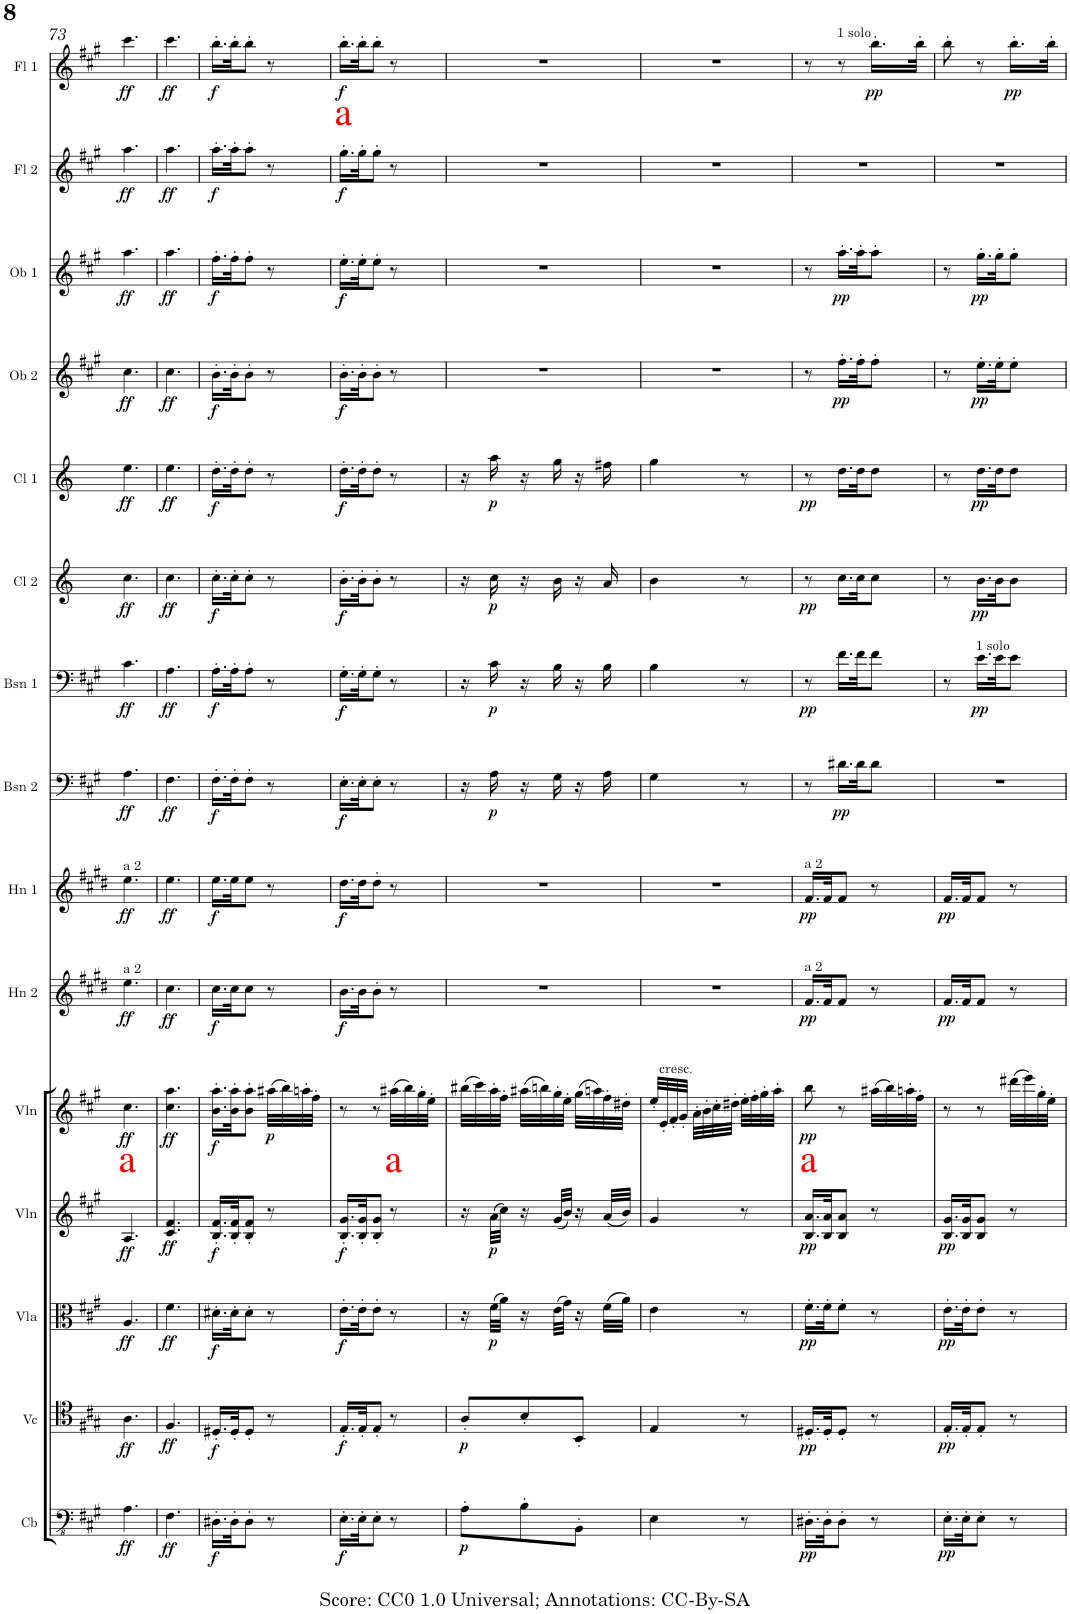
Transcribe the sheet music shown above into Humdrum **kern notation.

**kern	**dynam	**kern	**dynam	**kern	**dynam	**kern	**dynam	**kern	**text	**dynam	**kern	**dynam	**kern	**dynam	**kern	**dynam	**kern	**dynam	**kern	**dynam	**kern	**dynam	**kern	**dynam	**kern	**dynam	**kern	**dynam	**kern	**text	**dynam
*part15	*part15	*part14	*part14	*part13	*part13	*part12	*part12	*part11	*part11	*part11	*part10	*part10	*part9	*part9	*part8	*part8	*part7	*part7	*part6	*part6	*part5	*part5	*part4	*part4	*part3	*part3	*part2	*part2	*part1	*part1	*part1
*staff15	*staff15	*staff14	*staff14	*staff13	*staff13	*staff12	*staff12	*staff11	*staff11	*staff11	*staff10	*staff10	*staff9	*staff9	*staff8	*staff8	*staff7	*staff7	*staff6	*staff6	*staff5	*staff5	*staff4	*staff4	*staff3	*staff3	*staff2	*staff2	*staff1	*staff1	*staff1
*I"Contrabass	*	*I"Violoncello	*	*I"Viola	*	*I"Violin	*	*I"Violin	*	*	*I"F Horn 2 (orig. E and A)	*	*I"F Horn 1 (orig. E and A)	*	*I"Bassoon 2	*	*I"Bassoon 1	*	*I"A Clarinet 2	*	*I"A Clarinet 1	*	*I"Oboe 2	*	*I"Oboe 1	*	*I"Flute 2	*	*I"Flute 1	*	*
*I'Cb	*	*I'Vc	*	*I'Vla	*	*I'Vln	*	*I'Vln	*	*	*I'Hn 2	*	*I'Hn 1	*	*I'Bsn 2	*	*I'Bsn 1	*	*I'Cl 2	*	*I'Cl 1	*	*I'Ob 2	*	*I'Ob 1	*	*I'Fl 2	*	*I'Fl 1	*	*
!!LO:PB:g=z
*clefFv4	*	*clefC4	*	*clefC3	*	*clefG2	*	*clefG2	*	*	*clefG2	*	*clefG2	*	*clefF4	*	*clefF4	*	*clefG2	*	*clefG2	*	*clefG2	*	*clefG2	*	*clefG2	*	*clefG2	*	*
*	*	*	*	*	*	*	*	*	*	*	*Trd4c7	*	*Trd4c7	*	*	*	*	*	*Trd2c3	*	*Trd2c3	*	*	*	*	*	*	*	*	*	*
*k[f#c#g#]	*	*k[f#c#g#]	*	*k[f#c#g#]	*	*k[f#c#g#]	*	*k[f#c#g#]	*	*	*k[f#c#g#d#]	*	*k[f#c#g#d#]	*	*k[f#c#g#]	*	*k[f#c#g#]	*	*k[]	*	*k[]	*	*k[f#c#g#]	*	*k[f#c#g#]	*	*k[f#c#g#]	*	*k[f#c#g#]	*	*
*M3/8	*	*M3/8	*	*M3/8	*	*M3/8	*	*M3/8	*	*	*M3/8	*	*M3/8	*	*M3/8	*	*M3/8	*	*M3/8	*	*M3/8	*	*M3/8	*	*M3/8	*	*M3/8	*	*M3/8	*	*
=73	=73	=73	=73	=73	=73	=73	=73	=73	=73	=73	=73	=73	=73	=73	=73	=73	=73	=73	=73	=73	=73	=73	=73	=73	=73	=73	=73	=73	=73	=73	=73
!	!	!	!	!	!	!	!	!	!	!	!	!	!LO:TX:a:t=a 2	!	!	!	!	!	!	!	!	!	!	!	!	!	!	!	!	!	!
!	!	!	!	!	!	!	!	!	!	!	!LO:TX:a:t=a 2	!	!	!	!	!	!	!	!	!	!	!	!	!	!	!	!	!	!	!	!
!	!LO:DY:b	!	!LO:DY:b	!	!LO:DY:b	!	!LO:DY:b	!	!LO:LY:b:color=#FF0000	!LO:DY:b	!	!LO:DY:b	!	!LO:DY:b	!	!LO:DY:b	!	!LO:DY:b	!	!LO:DY:b	!	!LO:DY:b	!	!LO:DY:b	!	!LO:DY:b	!	!LO:DY:b	!	!	!LO:DY:b
4.AA\	ff	4.A\	ff	4.A/	ff	4.A/	ff	4.cc#\	a	ff	4.ee\	ff	4.ee\	ff	4.A\	ff	4.c#\	ff	4.cc\	ff	4.ee\	ff	4.cc#\	ff	4.aa\	ff	4.aa\	ff	4.ccc#\	.	ff
=74	=74	=74	=74	=74	=74	=74	=74	=74	=74	=74	=74	=74	=74	=74	=74	=74	=74	=74	=74	=74	=74	=74	=74	=74	=74	=74	=74	=74	=74	=74	=74
!	!LO:DY:b	!	!LO:DY:b	!	!LO:DY:b	!	!LO:DY:b	!	!	!LO:DY:b	!	!LO:DY:b	!	!LO:DY:b	!	!LO:DY:b	!	!LO:DY:b	!	!LO:DY:b	!	!LO:DY:b	!	!LO:DY:b	!	!LO:DY:b	!	!LO:DY:b	!	!	!LO:DY:b
4.FF#\	ff	4.F#/	ff	4.f#\	ff	4.c#/ 4.f#/	ff	4.cc#\ 4.aa\	.	ff	4.cc#\	ff	4.ee\	ff	4.F#\	ff	4.A\	ff	4.cc\	ff	4.ee\	ff	4.cc#\	ff	4.aa\	ff	4.aa\	ff	4.ccc#\	.	ff
=75	=75	=75	=75	=75	=75	=75	=75	=75	=75	=75	=75	=75	=75	=75	=75	=75	=75	=75	=75	=75	=75	=75	=75	=75	=75	=75	=75	=75	=75	=75	=75
!	!LO:DY:b	!	!LO:DY:b	!	!LO:DY:b	!	!LO:DY:b	!	!	!LO:DY:b	!	!LO:DY:b	!	!LO:DY:b	!	!LO:DY:b	!	!LO:DY:b	!	!LO:DY:b	!	!LO:DY:b	!	!LO:DY:b	!	!LO:DY:b	!	!LO:DY:b	!	!	!LO:DY:b
16.DD#X'\LL	f	16.D#X'/LL	f	16.d#X'\LL	f	16.B/' 16.f#/'LL	f	16.b\' 16.aa\'LL	.	f	16.cc#\LL	f	16.ee\LL	f	16.F#'\LL	f	16.A'\LL	f	16.cc'\LL	f	16.dd'\LL	f	16.b'\LL	f	16.ff#'\LL	f	16.aa'\LL	f	16.bb'\LL	.	f
32DD#'\JK	.	32D#'/JK	.	32d#'\JK	.	32B/' 32f#/'JK	.	32b\' 32aa\'JK	.	.	32cc#\JK	.	32ee\JK	.	32F#'\JK	.	32A'\JK	.	32cc'\JK	.	32dd'\JK	.	32b'\JK	.	32ff#'\JK	.	32aa'\JK	.	32bb'\JK	.	.
8DD#'\J	.	8D#'/J	.	8d#'\J	.	8B/' 8f#/'J	.	8b\' 8aa\'J	.	.	8cc#\J	.	8ee\J	.	8F#'\J	.	8A'\J	.	8cc'\J	.	8dd'\J	.	8b'\J	.	8ff#'\J	.	8aa'\J	.	8bb'\J	.	.
!	!	!	!	!	!	!	!	!	!	!LO:DY:b	!	!	!	!	!	!	!	!	!	!	!	!	!	!	!	!	!	!	!	!	!
8r	.	8r	.	8r	.	8r	.	(32aa#X\LLL	.	p	8r	.	8r	.	8r	.	8r	.	8r	.	8r	.	8r	.	8r	.	8r	.	8r	.	.
.	.	.	.	.	.	.	.	32bb\)	.	.	.	.	.	.	.	.	.	.	.	.	.	.	.	.	.	.	.	.	.	.	.
.	.	.	.	.	.	.	.	32aan'\	.	.	.	.	.	.	.	.	.	.	.	.	.	.	.	.	.	.	.	.	.	.	.
.	.	.	.	.	.	.	.	32ff#'\JJJ	.	.	.	.	.	.	.	.	.	.	.	.	.	.	.	.	.	.	.	.	.	.	.
=76	=76	=76	=76	=76	=76	=76	=76	=76	=76	=76	=76	=76	=76	=76	=76	=76	=76	=76	=76	=76	=76	=76	=76	=76	=76	=76	=76	=76	=76	=76	=76
!	!LO:DY:b	!	!LO:DY:b	!	!LO:DY:b	!	!LO:DY:b	!	!	!	!	!LO:DY:b	!	!LO:DY:b	!	!LO:DY:b	!	!LO:DY:b	!	!LO:DY:b	!	!LO:DY:b	!	!LO:DY:b	!	!LO:DY:b	!	!LO:DY:b	!	!LO:LY:b:color=#FF0000	!LO:DY:b
16.EE'\LL	f	16.E'/LL	f	16.e'\LL	f	16.B/' 16.g#/'LL	f	8r	.	.	16.b\LL	f	16.dd#\LL	f	16.E'\LL	f	16.G#'\LL	f	16.b'\LL	f	16.dd'\LL	f	16.b'\LL	f	16.ee'\LL	f	16.gg#'\LL	f	16.bb'\LL	a	f
32EE'\JK	.	32E'/JK	.	32e'\JK	.	32B/' 32g#/'JK	.	.	.	.	32b\JK	.	32dd#\JK	.	32E'\JK	.	32G#'\JK	.	32b'\JK	.	32dd'\JK	.	32b'\JK	.	32ee'\JK	.	32gg#'\JK	.	32bb'\JK	.	.
8EE'\J	.	8E'/J	.	8e'\J	.	8B/' 8g#/'J	.	8r	.	.	8b'\J	.	8dd#'\J	.	8E'\J	.	8G#'\J	.	8b'\J	.	8dd'\J	.	8b'\J	.	8ee'\J	.	8gg#'\J	.	8bb'\J	.	.
!	!	!	!	!	!	!	!	!	!LO:LY:b:color=#FF0000	!	!	!	!	!	!	!	!	!	!	!	!	!	!	!	!	!	!	!	!	!	!
8r	.	8r	.	8r	.	8r	.	(32aa#X\LLL	a	.	8r	.	8r	.	8r	.	8r	.	8r	.	8r	.	8r	.	8r	.	8r	.	8r	.	.
.	.	.	.	.	.	.	.	32bb\)	.	.	.	.	.	.	.	.	.	.	.	.	.	.	.	.	.	.	.	.	.	.	.
.	.	.	.	.	.	.	.	32gg#'\	.	.	.	.	.	.	.	.	.	.	.	.	.	.	.	.	.	.	.	.	.	.	.
.	.	.	.	.	.	.	.	32ee'\JJJ	.	.	.	.	.	.	.	.	.	.	.	.	.	.	.	.	.	.	.	.	.	.	.
=77	=77	=77	=77	=77	=77	=77	=77	=77	=77	=77	=77	=77	=77	=77	=77	=77	=77	=77	=77	=77	=77	=77	=77	=77	=77	=77	=77	=77	=77	=77	=77
!	!LO:DY:b	!	!LO:DY:b	!	!	!	!	!	!	!	!	!	!	!	!	!	!	!	!	!	!	!	!	!	!	!	!	!	!	!	!
8AA'\L	p	8A'/L	p	16r	.	16r	.	(32bb#X\LLL	.	.	4.r	.	4.r	.	16r	.	16r	.	16r	.	16r	.	4.r	.	4.r	.	4.r	.	4.r	.	.
.	.	.	.	.	.	.	.	32ccc#\)	.	.	.	.	.	.	.	.	.	.	.	.	.	.	.	.	.	.	.	.	.	.	.
!	!	!	!	!	!LO:DY:b	!	!LO:DY:b	!	!	!	!	!	!	!	!	!LO:DY:b	!	!LO:DY:b	!	!LO:DY:b	!	!LO:DY:b	!	!	!	!	!	!	!	!	!
.	.	.	.	(32f#\LLL	p	(32a\LLL	p	32aa'\	.	.	.	.	.	.	16A\	p	16c#\	p	16cc\	p	16aa\	p	.	.	.	.	.	.	.	.	.
.	.	.	.	32a\JJJ)	.	32cc#\JJJ)	.	32ff#'\JJJ	.	.	.	.	.	.	.	.	.	.	.	.	.	.	.	.	.	.	.	.	.	.	.
8BB'\	.	8B'/	.	16r	.	16r	.	(32aa#X\LLL	.	.	.	.	.	.	16r	.	16r	.	16r	.	16r	.	.	.	.	.	.	.	.	.	.
.	.	.	.	.	.	.	.	32bbn\)	.	.	.	.	.	.	.	.	.	.	.	.	.	.	.	.	.	.	.	.	.	.	.
.	.	.	.	(32e\LLL	.	(32g#/LLL	.	32gg#'\	.	.	.	.	.	.	16G#\	.	16B\	.	16b\	.	16gg\	.	.	.	.	.	.	.	.	.	.
.	.	.	.	32g#\JJJ)	.	32b/JJJ)	.	32ee'\JJJ	.	.	.	.	.	.	.	.	.	.	.	.	.	.	.	.	.	.	.	.	.	.	.
8BBB'\J	.	8BB'/J	.	16r	.	16r	.	(32gg#\LLL	.	.	.	.	.	.	16r	.	16r	.	16r	.	16r	.	.	.	.	.	.	.	.	.	.
.	.	.	.	.	.	.	.	32aan\)	.	.	.	.	.	.	.	.	.	.	.	.	.	.	.	.	.	.	.	.	.	.	.
.	.	.	.	(32f#\LLL	.	(32a/LLL	.	32ff#'\	.	.	.	.	.	.	16A\	.	16B\	.	16a/	.	16ff#X\	.	.	.	.	.	.	.	.	.	.
.	.	.	.	32a\JJJ)	.	32b/JJJ)	.	32dd#X'\JJJ	.	.	.	.	.	.	.	.	.	.	.	.	.	.	.	.	.	.	.	.	.	.	.
=78	=78	=78	=78	=78	=78	=78	=78	=78	=78	=78	=78	=78	=78	=78	=78	=78	=78	=78	=78	=78	=78	=78	=78	=78	=78	=78	=78	=78	=78	=78	=78
4EE\	.	4E/	.	4e\	.	4g#/	.	32ee'/LLL	.	.	4.r	.	4.r	.	4G#\	.	4B\	.	4b\	.	4gg\	.	4.r	.	4.r	.	4.r	.	4.r	.	.
!	!	!	!	!	!	!	!	!LO:TX:a:t=cresc.	!	!	!	!	!	!	!	!	!	!	!	!	!	!	!	!	!	!	!	!	!	!	!
.	.	.	.	.	.	.	.	32e'/	.	.	.	.	.	.	.	.	.	.	.	.	.	.	.	.	.	.	.	.	.	.	.
.	.	.	.	.	.	.	.	32f#'/	.	.	.	.	.	.	.	.	.	.	.	.	.	.	.	.	.	.	.	.	.	.	.
.	.	.	.	.	.	.	.	32g#'/JJJ	.	.	.	.	.	.	.	.	.	.	.	.	.	.	.	.	.	.	.	.	.	.	.
.	.	.	.	.	.	.	.	32a'\LLL	.	.	.	.	.	.	.	.	.	.	.	.	.	.	.	.	.	.	.	.	.	.	.
.	.	.	.	.	.	.	.	32b'\	.	.	.	.	.	.	.	.	.	.	.	.	.	.	.	.	.	.	.	.	.	.	.
.	.	.	.	.	.	.	.	32cc#'\	.	.	.	.	.	.	.	.	.	.	.	.	.	.	.	.	.	.	.	.	.	.	.
.	.	.	.	.	.	.	.	32dd#X'\JJJ	.	.	.	.	.	.	.	.	.	.	.	.	.	.	.	.	.	.	.	.	.	.	.
8r	.	8r	.	8r	.	8r	.	32ee'\LLL	.	.	.	.	.	.	8r	.	8r	.	8r	.	8r	.	.	.	.	.	.	.	.	.	.
.	.	.	.	.	.	.	.	32ff#'\	.	.	.	.	.	.	.	.	.	.	.	.	.	.	.	.	.	.	.	.	.	.	.
.	.	.	.	.	.	.	.	32gg#'\	.	.	.	.	.	.	.	.	.	.	.	.	.	.	.	.	.	.	.	.	.	.	.
.	.	.	.	.	.	.	.	32aa'\JJJ	.	.	.	.	.	.	.	.	.	.	.	.	.	.	.	.	.	.	.	.	.	.	.
=79	=79	=79	=79	=79	=79	=79	=79	=79	=79	=79	=79	=79	=79	=79	=79	=79	=79	=79	=79	=79	=79	=79	=79	=79	=79	=79	=79	=79	=79	=79	=79
!	!	!	!	!	!	!	!	!	!	!	!	!	!LO:TX:a:t=a 2	!	!	!	!	!	!	!	!	!	!	!	!	!	!	!	!	!	!
!	!	!	!	!	!	!	!	!	!	!	!LO:TX:a:t=a 2	!	!	!	!	!	!	!	!	!	!	!	!	!	!	!	!	!	!	!	!
!	!LO:DY:b	!	!LO:DY:b	!	!LO:DY:b	!	!LO:DY:b	!	!LO:LY:b:color=#FF0000	!LO:DY:b	!	!LO:DY:b	!	!LO:DY:b	!	!	!	!LO:DY:b	!	!LO:DY:b	!	!LO:DY:b	!	!	!	!	!	!	!	!	!
16.DD#X'\LL	pp	16.D#X'/LL	pp	16.f#'\LL	pp	16.B/ 16.a/LL	pp	8bb\	a	pp	16.f#/LL	pp	16.f#/LL	pp	8r	.	8r	pp	8r	pp	8r	pp	8r	.	8r	.	4.r	.	8r	.	.
32DD#'\JK	.	32D#'/JK	.	32f#'\JK	.	32B/ 32a/JK	.	.	.	.	32f#/JK	.	32f#/JK	.	.	.	.	.	.	.	.	.	.	.	.	.	.	.	.	.	.
!	!	!	!	!	!	!	!	!	!	!	!	!	!	!	!	!	!	!	!	!	!	!	!	!	!	!	!	!	!LO:TX:a:t=1 solo	!	!
!	!	!	!	!	!	!	!	!	!	!	!	!	!	!	!	!LO:DY:b	!	!	!	!	!	!	!	!LO:DY:b	!	!LO:DY:b	!	!	!	!	!
8DD#'\J	.	8D#'/J	.	8f#'\J	.	8B/ 8a/J	.	8r	.	.	8f#/J	.	8f#/J	.	16.d#X\LL	pp	16.f#\LL	.	16.cc\LL	.	16.dd\LL	.	16.ff#'\LL	pp	16.aa'\LL	pp	.	.	8r	.	.
.	.	.	.	.	.	.	.	.	.	.	.	.	.	.	32d#\JK	.	32f#\JK	.	32cc\JK	.	32dd\JK	.	32ff#'\JK	.	32aa'\JK	.	.	.	.	.	.
!	!	!	!	!	!	!	!	!	!	!	!	!	!	!	!	!	!	!	!	!	!	!	!	!	!	!	!	!	!	!	!LO:DY:b
8r	.	8r	.	8r	.	8r	.	(32aa#X\LLL	.	.	8r	.	8r	.	8d#\J	.	8f#\J	.	8cc\J	.	8dd\J	.	8ff#'\J	.	8aa'\J	.	.	.	16.bb'\LL	.	pp
.	.	.	.	.	.	.	.	32bb\)	.	.	.	.	.	.	.	.	.	.	.	.	.	.	.	.	.	.	.	.	.	.	.
.	.	.	.	.	.	.	.	32aan'\	.	.	.	.	.	.	.	.	.	.	.	.	.	.	.	.	.	.	.	.	.	.	.
.	.	.	.	.	.	.	.	32ff#'\JJJ	.	.	.	.	.	.	.	.	.	.	.	.	.	.	.	.	.	.	.	.	32bb'\JJk	.	.
=80	=80	=80	=80	=80	=80	=80	=80	=80	=80	=80	=80	=80	=80	=80	=80	=80	=80	=80	=80	=80	=80	=80	=80	=80	=80	=80	=80	=80	=80	=80	=80
!	!LO:DY:b	!	!LO:DY:b	!	!LO:DY:b	!	!LO:DY:b	!	!	!	!	!LO:DY:b	!	!LO:DY:b	!	!	!	!	!	!	!	!	!	!	!	!	!	!	!	!	!
16.EE'\LL	pp	16.E'/LL	pp	16.e'\LL	pp	16.B/ 16.g#/LL	pp	8r	.	.	16.f#/LL	pp	16.f#/LL	pp	4.r	.	8r	.	8r	.	8r	.	8r	.	8r	.	4.r	.	8bb'\	.	.
32EE'\JK	.	32E'/JK	.	32e'\JK	.	32B/ 32g#/JK	.	.	.	.	32f#/JK	.	32f#/JK	.	.	.	.	.	.	.	.	.	.	.	.	.	.	.	.	.	.
!	!	!	!	!	!	!	!	!	!	!	!	!	!	!	!	!	!LO:TX:a:t=1 solo	!	!	!	!	!	!	!	!	!	!	!	!	!	!
!	!	!	!	!	!	!	!	!	!	!	!	!	!	!	!	!	!	!LO:DY:b	!	!LO:DY:b	!	!LO:DY:b	!	!LO:DY:b	!	!LO:DY:b	!	!	!	!	!
8EE'\J	.	8E'/J	.	8e'\J	.	8B/ 8g#/J	.	8r	.	.	8f#/J	.	8f#/J	.	.	.	16.e\LL	pp	16.b\LL	pp	16.dd\LL	pp	16.ee'\LL	pp	16.gg#'\LL	pp	.	.	8r	.	.
.	.	.	.	.	.	.	.	.	.	.	.	.	.	.	.	.	32e\JK	.	32b\JK	.	32dd\JK	.	32ee'\JK	.	32gg#'\JK	.	.	.	.	.	.
!	!	!	!	!	!	!	!	!	!	!	!	!	!	!	!	!	!	!	!	!	!	!	!	!	!	!	!	!	!	!	!LO:DY:b
8r	.	8r	.	8r	.	8r	.	(32ddd#X\LLL	.	.	8r	.	8r	.	.	.	8e\J	.	8b\J	.	8dd\J	.	8ee'\J	.	8gg#'\J	.	.	.	16.bb'\LL	.	pp
.	.	.	.	.	.	.	.	32eee\)	.	.	.	.	.	.	.	.	.	.	.	.	.	.	.	.	.	.	.	.	.	.	.
.	.	.	.	.	.	.	.	32gg#'\	.	.	.	.	.	.	.	.	.	.	.	.	.	.	.	.	.	.	.	.	.	.	.
.	.	.	.	.	.	.	.	32ee'\JJJ	.	.	.	.	.	.	.	.	.	.	.	.	.	.	.	.	.	.	.	.	32bb'\JJk	.	.
=	=	=	=	=	=	=	=	=	=	=	=	=	=	=	=	=	=	=	=	=	=	=	=	=	=	=	=	=	=	=	=
*-	*-	*-	*-	*-	*-	*-	*-	*-	*-	*-	*-	*-	*-	*-	*-	*-	*-	*-	*-	*-	*-	*-	*-	*-	*-	*-	*-	*-	*-	*-	*-
